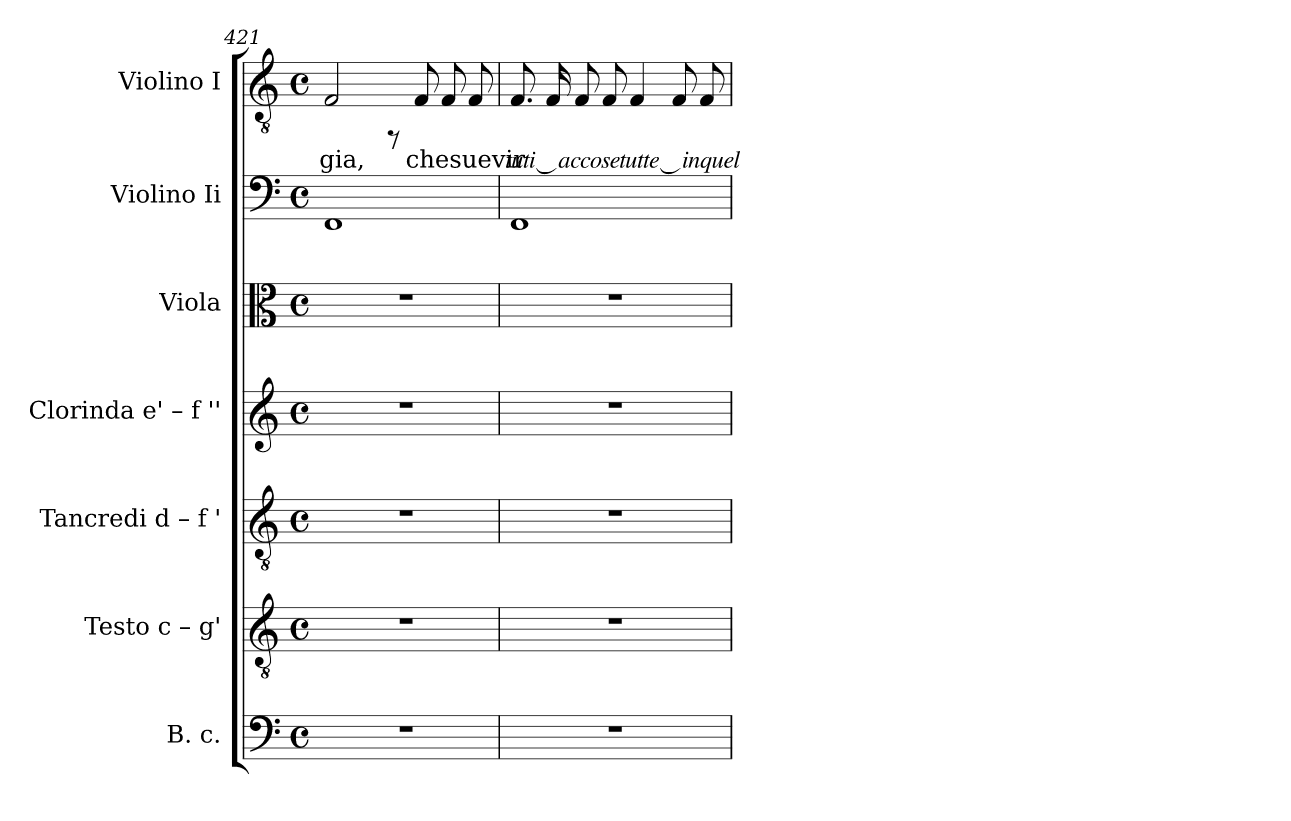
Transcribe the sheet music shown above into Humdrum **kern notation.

**kern	**kern	**kern	**kern	**kern	**kern	**kern	**text
*part7	*part6	*part5	*part4	*part3	*part2	*part1	*part1
*staff7	*staff6	*staff5	*staff4	*staff3	*staff2	*staff1	*staff1
*I"B. c.	*I"Testo  c – g'	*I"Tancredi  d – f '	*I"Clorinda  e' – f ''	*I"Viola	*I"Violino Ii	*I"Violino I	*
!!LO:PB:g=z
*clefF4	*clefGv2	*clefGv2	*clefG2	*clefC3	*clefF4	*clefGv2	*
*k[]	*k[]	*k[]	*k[]	*k[]	*k[]	*k[]	*
*C:	*C:	*C:	*C:	*C:	*C:	*C:	*
*M4/4	*M4/4	*M4/4	*M4/4	*M4/4	*M4/4	*M4/4	*
*met(c)	*met(c)	*met(c)	*met(c)	*met(c)	*met(c)	*met(c)	*
=421	=421	=421	=421	=421	=421	=421	=421
!	!	!	!	!	!	!	!LO:LY:b:cj
1r	1r	1r	1r	1r	1FF	2F/	gia,
.	.	.	.	.	.	8rFF	.
!	!	!	!	!	!	!	!LO:LY:b:cj
.	.	.	.	.	.	8F/	chesuevir
!	!	!	!	!	!	!	!LO:LY:b:cj
.	.	.	.	.	.	8F/	.
!	!	!	!	!	!	!	!LO:LY:b:cj
.	.	.	.	.	.	8F/	.
=422	=422	=422	=422	=422	=422	=422	=422
!	!	!	!	!	!	!	!LO:LY:b:cj
1r	1r	1r	1r	1r	1FF	8.F/	tuti‿accosetutte‿inquel
!	!	!	!	!	!	!	!LO:LY:b:cj
.	.	.	.	.	.	16F/	.
!	!	!	!	!	!	!	!LO:LY:b:cj
.	.	.	.	.	.	8F/	.
!	!	!	!	!	!	!	!LO:LY:b:cj
.	.	.	.	.	.	8F/	.
!	!	!	!	!	!	!	!LO:LY:b:cj
.	.	.	.	.	.	4F/	.
!	!	!	!	!	!	!	!LO:LY:b:cj
.	.	.	.	.	.	8F/	.
!	!	!	!	!	!	!	!LO:LY:b:cj
.	.	.	.	.	.	8F/	.
=	=	=	=	=	=	=	=
*-	*-	*-	*-	*-	*-	*-	*-
